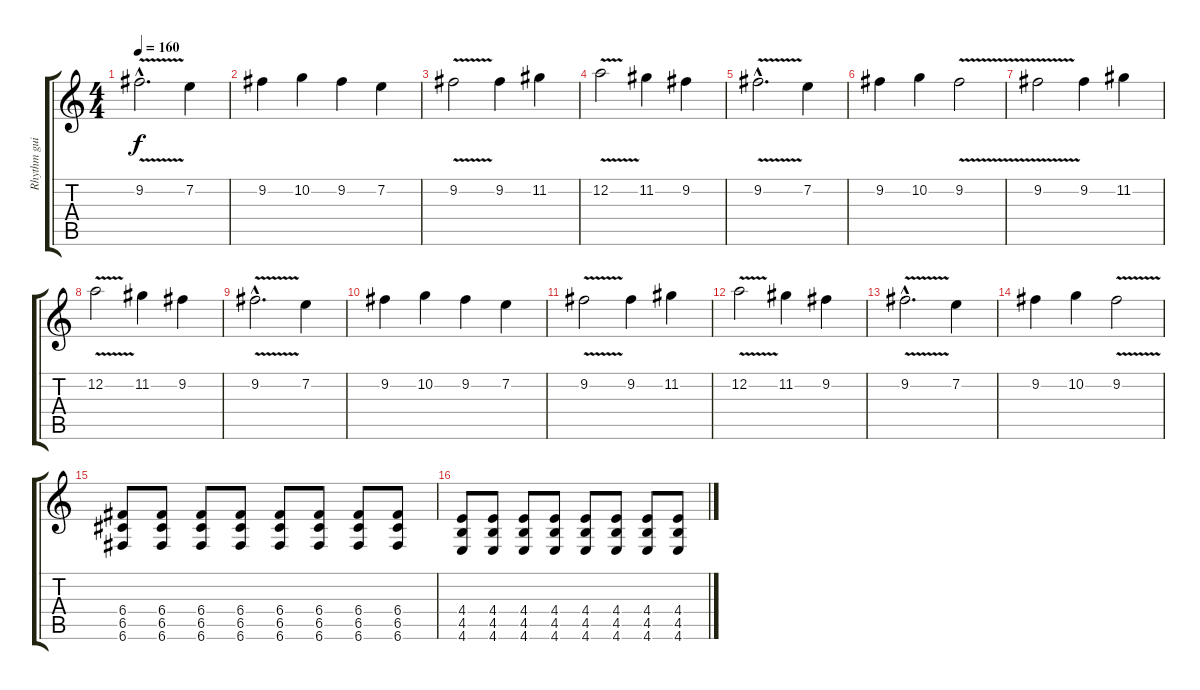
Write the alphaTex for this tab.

\track ("Rhythm guitar" "Rhythm gui") {instrument overdrivenguitar}
\staff {score tabs}
\tuning (D4 A3 F3 C3 G2 C2) {hide}
\ts (4 4)
\tempo 160
\clef g2
\ks c
9.2{v hac}.2{d dy f} 7.2.4 |
9.2.4 10.2.4 9.2.4 7.2.4 |
9.2{v}.2 9.2.4 11.2.4 |
12.2{v}.2 11.2.4 9.2.4 |
9.2{v hac}.2{d} 7.2.4 |
9.2.4 10.2.4 9.2{v}.2 |
9.2{v}.2 9.2.4 11.2.4 |
12.2{v}.2 11.2.4 9.2.4 |
9.2{v hac}.2{d} 7.2.4 |
9.2.4 10.2.4 9.2.4 7.2.4 |
9.2{v}.2 9.2.4 11.2.4 |
12.2{v}.2 11.2.4 9.2.4 |
9.2{v hac}.2{d} 7.2.4 |
9.2.4 10.2.4 9.2{v}.2 |
(6.4 6.5 6.6).8 (6.4 6.5 6.6).8 (6.4 6.5 6.6).8 (6.4 6.5 6.6).8 (6.4 6.5 6.6).8 (6.4 6.5 6.6).8 (6.4 6.5 6.6).8 (6.4 6.5 6.6).8 |
(4.4 4.5 4.6).8 (4.4 4.5 4.6).8 (4.4 4.5 4.6).8 (4.4 4.5 4.6).8 (4.4 4.5 4.6).8 (4.4 4.5 4.6).8 (4.4 4.5 4.6).8 (4.4 4.5 4.6).8
